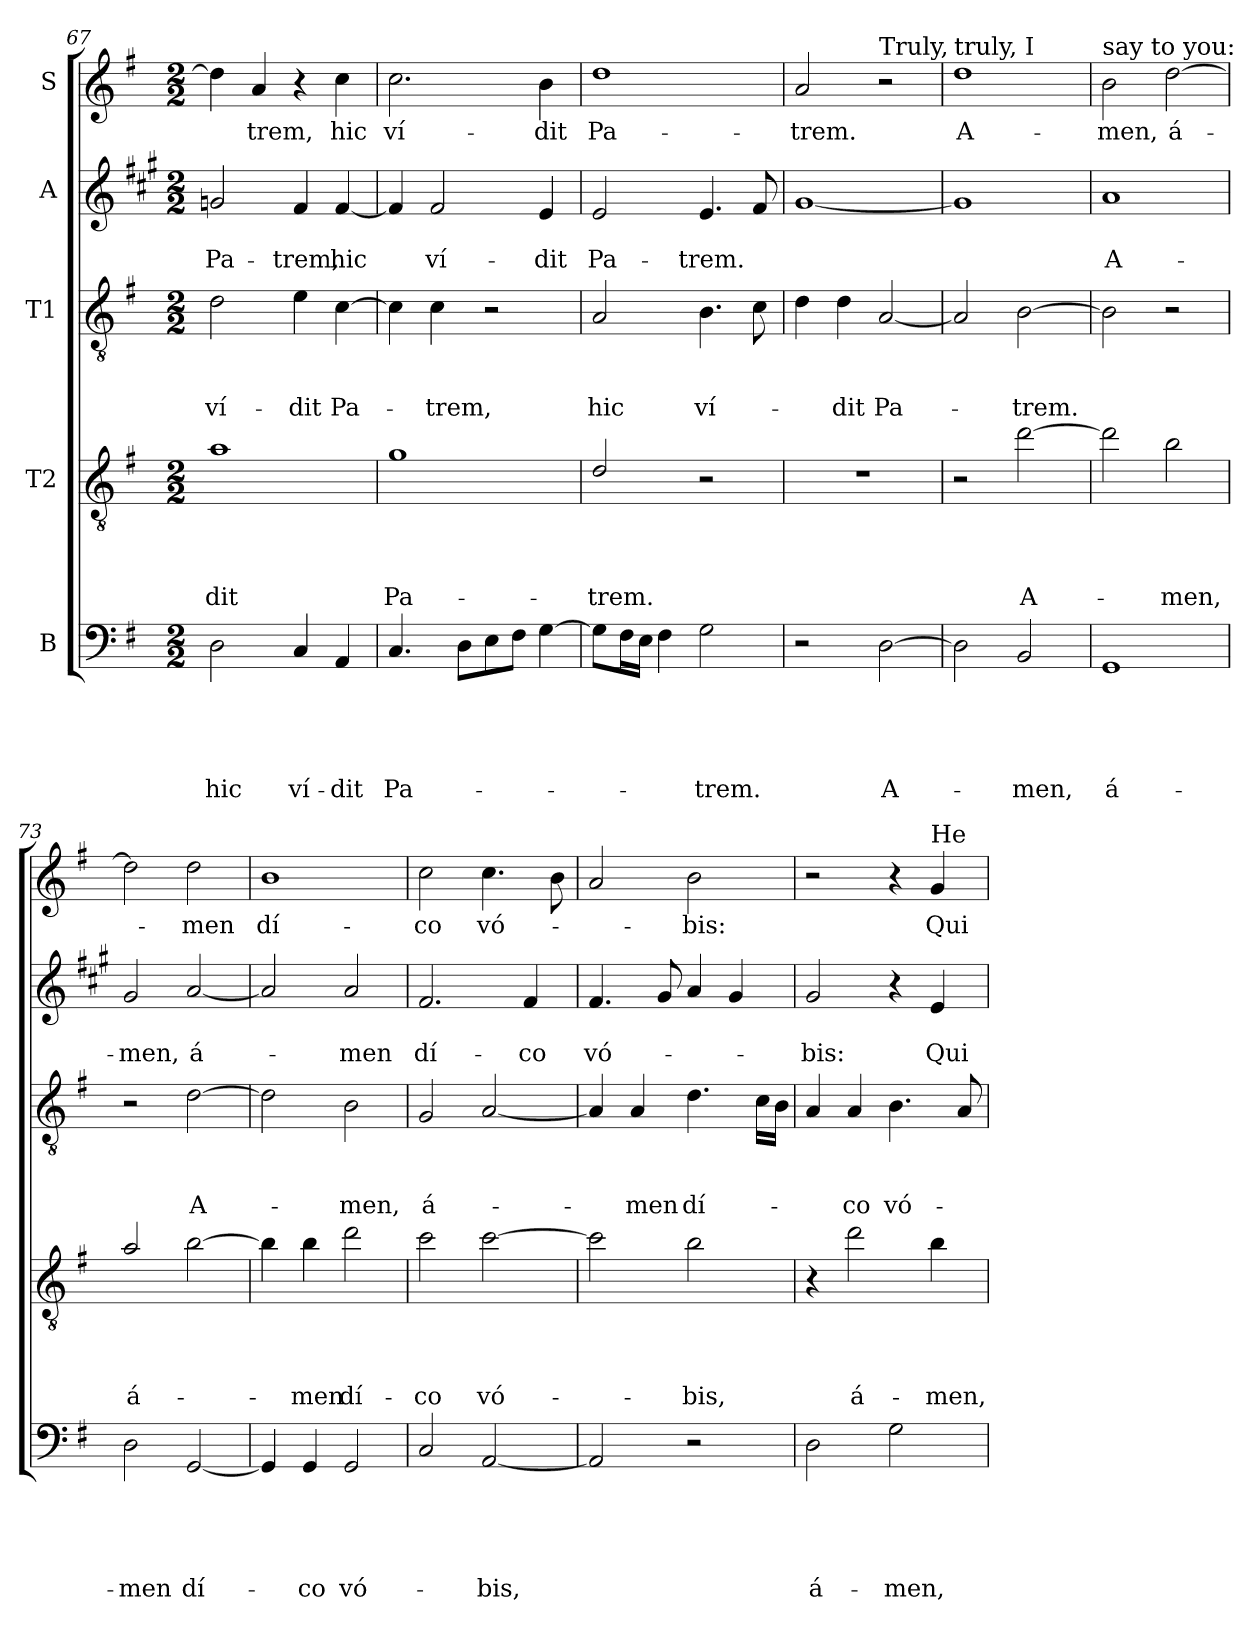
**kern	**text	**text	**text	**text	**text	**kern	**text	**text	**text	**text	**kern	**text	**text	**text	**kern	**text	**text	**kern	**text
*part5	*part5	*part5	*part5	*part5	*part5	*part4	*part4	*part4	*part4	*part4	*part3	*part3	*part3	*part3	*part2	*part2	*part2	*part1	*part1
*staff5	*staff5	*staff5	*staff5	*staff5	*staff5	*staff4	*staff4	*staff4	*staff4	*staff4	*staff3	*staff3	*staff3	*staff3	*staff2	*staff2	*staff2	*staff1	*staff1
*I"B	*	*	*	*	*	*I"T2	*	*	*	*	*I"T1	*	*	*	*I"A	*	*	*I"S	*
*clefF4	*	*	*	*	*	*clefGv2	*	*	*	*	*clefGv2	*	*	*	*clefG2	*	*	*clefG2	*
*	*	*	*	*	*	*ITrd8c14	*	*	*	*	*	*	*	*	*ITrd1c2	*	*	*	*
*k[f#]	*	*	*	*	*	*k[f#]	*	*	*	*	*k[f#]	*	*	*	*k[f#]	*	*	*k[f#]	*
*G:	*	*	*	*	*	*G:	*	*	*	*	*G:	*	*	*	*G:	*	*	*G:	*
*M2/2	*	*	*	*	*	*M2/2	*	*	*	*	*M2/2	*	*	*	*M2/2	*	*	*M2/2	*
=67	=67	=67	=67	=67	=67	=67	=67	=67	=67	=67	=67	=67	=67	=67	=67	=67	=67	=67	=67
!	!	!	!	!	!LO:LY:b	!	!	!	!	!LO:LY:b	!	!	!	!LO:LY:b	!	!	!LO:LY:b	!	!
2D\	.	.	.	.	hic	1A	.	.	.	-dit	2d\	.	.	ví-	2fn/	.	Pa-	4dd\]	.
!	!	!	!	!	!	!	!	!	!	!	!	!	!	!	!	!	!	!	!LO:LY:b
.	.	.	.	.	.	.	.	.	.	.	.	.	.	.	.	.	.	4a/	-trem,
!	!	!	!	!	!LO:LY:b	!	!	!	!	!	!	!	!	!LO:LY:b	!	!	!LO:LY:b	!	!
4C/	.	.	.	.	ví-	.	.	.	.	.	4e\	.	.	-dit	4e/	.	-trem,	4r	.
!	!	!	!	!	!LO:LY:b	!	!	!	!	!	!	!	!	!LO:LY:b	!	!	!LO:LY:b	!	!LO:LY:b
4AA/	.	.	.	.	-dit	.	.	.	.	.	[4c\	.	.	Pa-	[4e/	.	hic	4cc\	hic
=68	=68	=68	=68	=68	=68	=68	=68	=68	=68	=68	=68	=68	=68	=68	=68	=68	=68	=68	=68
!	!	!	!	!	!LO:LY:b	!	!	!	!	!LO:LY:b	!	!	!	!	!	!	!	!	!LO:LY:b
4.C/	.	.	.	.	Pa-	1G	.	.	.	Pa-	4c\]	.	.	.	4e/]	.	.	2.cc\	ví-
!	!	!	!	!	!	!	!	!	!	!	!	!	!	!LO:LY:b	!	!	!LO:LY:b	!	!
.	.	.	.	.	.	.	.	.	.	.	4c\	.	.	-trem,	2e/	.	ví-	.	.
8D\L	.	.	.	.	.	.	.	.	.	.	.	.	.	.	.	.	.	.	.
8E\	.	.	.	.	.	.	.	.	.	.	2r	.	.	.	.	.	.	.	.
8F#\J	.	.	.	.	.	.	.	.	.	.	.	.	.	.	.	.	.	.	.
!	!	!	!	!	!	!	!	!	!	!	!	!	!	!	!	!	!LO:LY:b	!	!LO:LY:b
[4G\	.	.	.	.	.	.	.	.	.	.	.	.	.	.	4d/	.	-dit	4b\	-dit
=69	=69	=69	=69	=69	=69	=69	=69	=69	=69	=69	=69	=69	=69	=69	=69	=69	=69	=69	=69
!	!	!	!	!	!	!	!	!	!	!LO:LY:b	!	!	!	!LO:LY:b	!	!	!LO:LY:b	!	!LO:LY:b
8G\L]	.	.	.	.	.	2D/	.	.	.	-trem.	2A/	.	.	hic	2d/	.	Pa-	1dd	Pa-
16F#\L	.	.	.	.	.	.	.	.	.	.	.	.	.	.	.	.	.	.	.
16E\JJ	.	.	.	.	.	.	.	.	.	.	.	.	.	.	.	.	.	.	.
4F#\	.	.	.	.	.	.	.	.	.	.	.	.	.	.	.	.	.	.	.
!	!	!	!	!	!LO:LY:b	!	!	!	!	!	!	!	!	!LO:LY:b	!	!	!LO:LY:b	!	!
2G\	.	.	.	.	-trem.	2r	.	.	.	.	4.B\	.	.	ví-	4.d/	.	-trem.	.	.
.	.	.	.	.	.	.	.	.	.	.	8c\	.	.	.	8e/	.	.	.	.
=70	=70	=70	=70	=70	=70	=70	=70	=70	=70	=70	=70	=70	=70	=70	=70	=70	=70	=70	=70
!	!	!	!	!	!	!	!	!	!	!	!	!	!	!	!	!	!	!	!LO:LY:b
2r	.	.	.	.	.	1r	.	.	.	.	4d\	.	.	.	[1f#	.	.	2a/	-trem.
!	!	!	!	!	!	!	!	!	!	!	!	!	!	!LO:LY:b	!	!	!	!	!
.	.	.	.	.	.	.	.	.	.	.	4d\	.	.	-dit	.	.	.	.	.
!	!	!	!	!	!	!	!	!	!	!	!	!	!	!	!	!	!	!LO:TX:a:t=Truly,	!
!	!	!	!	!	!LO:LY:b	!	!	!	!	!	!	!	!	!LO:LY:b	!	!	!	!	!
[2D\	.	.	.	.	A-	.	.	.	.	.	[2A/	.	.	Pa-	.	.	.	2r	.
=71	=71	=71	=71	=71	=71	=71	=71	=71	=71	=71	=71	=71	=71	=71	=71	=71	=71	=71	=71
!	!	!	!	!	!	!	!	!	!	!	!	!	!	!	!	!	!	!LO:TX:a:t=truly, I	!
!	!	!	!	!	!	!	!	!	!	!	!	!	!	!	!	!	!	!	!LO:LY:b
2D\]	.	.	.	.	.	2r	.	.	.	.	2A/]	.	.	.	1f#]	.	.	1dd	A-
!	!	!	!	!	!LO:LY:b	!	!	!	!	!LO:LY:b	!	!	!	!LO:LY:b	!	!	!	!	!
2BB/	.	.	.	.	-men,	[2d\	.	.	.	A-	[2B\	.	.	-trem.	.	.	.	.	.
!!LO:LB:g=z
=72	=72	=72	=72	=72	=72	=72	=72	=72	=72	=72	=72	=72	=72	=72	=72	=72	=72	=72	=72
!	!	!	!	!	!	!	!	!	!	!	!	!	!	!	!	!	!	!LO:TX:a:t=say to you&colon;	!
!	!	!	!	!	!LO:LY:b	!	!	!	!	!	!	!	!	!	!	!	!LO:LY:b	!	!LO:LY:b
1GG	.	.	.	.	á-	2d\]	.	.	.	.	2B\]	.	.	.	1g	.	A-	2b\	-men,
!	!	!	!	!	!	!	!	!	!	!LO:LY:b	!	!	!	!	!	!	!	!	!LO:LY:b
.	.	.	.	.	.	2B\	.	.	.	-men,	2r	.	.	.	.	.	.	[2dd\	á-
=73	=73	=73	=73	=73	=73	=73	=73	=73	=73	=73	=73	=73	=73	=73	=73	=73	=73	=73	=73
!	!	!	!	!	!LO:LY:b	!	!	!	!	!LO:LY:b	!	!	!	!	!	!	!LO:LY:b	!	!
2D\	.	.	.	.	-men	2A/	.	.	.	á-	2r	.	.	.	2f#/	.	-men,	2dd\]	.
!	!	!	!	!	!LO:LY:b	!	!	!	!	!	!	!	!	!LO:LY:b	!	!	!LO:LY:b	!	!LO:LY:b
[2GG/	.	.	.	.	dí-	[2B\	.	.	.	.	[2d\	.	.	A-	[2g/	.	á-	2dd\	-men
=74	=74	=74	=74	=74	=74	=74	=74	=74	=74	=74	=74	=74	=74	=74	=74	=74	=74	=74	=74
!	!	!	!	!	!	!	!	!	!	!	!	!	!	!	!	!	!	!	!LO:LY:b
4GG/]	.	.	.	.	.	4B\]	.	.	.	.	2d\]	.	.	.	2g/]	.	.	1b	dí-
!	!	!	!	!	!LO:LY:b	!	!	!	!	!LO:LY:b	!	!	!	!	!	!	!	!	!
4GG/	.	.	.	.	-co	4B\	.	.	.	-men	.	.	.	.	.	.	.	.	.
!	!	!	!	!	!LO:LY:b	!	!	!	!	!LO:LY:b	!	!	!	!LO:LY:b	!	!	!LO:LY:b	!	!
2GG/	.	.	.	.	vó-	2d\	.	.	.	dí-	2B\	.	.	-men,	2g/	.	-men	.	.
=75	=75	=75	=75	=75	=75	=75	=75	=75	=75	=75	=75	=75	=75	=75	=75	=75	=75	=75	=75
!	!	!	!	!	!	!	!	!	!	!LO:LY:b	!	!	!	!LO:LY:b	!	!	!LO:LY:b	!	!LO:LY:b
2C/	.	.	.	.	.	2c\	.	.	.	-co	2G/	.	.	á-	2.e/	.	dí-	2cc\	-co
!	!	!	!	!	!LO:LY:b	!	!	!	!	!LO:LY:b	!	!	!	!	!	!	!	!	!LO:LY:b
[2AA/	.	.	.	.	-bis,	[2c\	.	.	.	vó-	[2A/	.	.	.	.	.	.	4.cc\	vó-
!	!	!	!	!	!	!	!	!	!	!	!	!	!	!	!	!	!LO:LY:b	!	!
.	.	.	.	.	.	.	.	.	.	.	.	.	.	.	4e/	.	-co	.	.
.	.	.	.	.	.	.	.	.	.	.	.	.	.	.	.	.	.	8b\	.
=76	=76	=76	=76	=76	=76	=76	=76	=76	=76	=76	=76	=76	=76	=76	=76	=76	=76	=76	=76
!	!	!	!	!	!	!	!	!	!	!	!	!	!	!	!	!	!LO:LY:b	!	!
2AA/]	.	.	.	.	.	2c\]	.	.	.	.	4A/]	.	.	.	4.e/	.	vó-	2a/	.
!	!	!	!	!	!	!	!	!	!	!	!	!	!	!LO:LY:b	!	!	!	!	!
.	.	.	.	.	.	.	.	.	.	.	4A/	.	.	-men	.	.	.	.	.
.	.	.	.	.	.	.	.	.	.	.	.	.	.	.	8f#/	.	.	.	.
!	!	!	!	!	!	!	!	!	!	!LO:LY:b	!	!	!	!LO:LY:b	!	!	!	!	!LO:LY:b
2r	.	.	.	.	.	2B\	.	.	.	-bis,	4.d\	.	.	dí-	4g/	.	.	2b\	-bis:
.	.	.	.	.	.	.	.	.	.	.	.	.	.	.	4f#/	.	.	.	.
.	.	.	.	.	.	.	.	.	.	.	16c\LL	.	.	.	.	.	.	.	.
.	.	.	.	.	.	.	.	.	.	.	16B\JJ	.	.	.	.	.	.	.	.
=77	=77	=77	=77	=77	=77	=77	=77	=77	=77	=77	=77	=77	=77	=77	=77	=77	=77	=77	=77
!	!	!	!	!	!LO:LY:b	!	!	!	!	!	!	!	!	!	!	!	!LO:LY:b	!	!
2D\	.	.	.	.	á-	4r	.	.	.	.	4A/	.	.	.	2f#/	.	-bis:	2r	.
!	!	!	!	!	!	!	!	!	!	!LO:LY:b	!	!	!	!LO:LY:b	!	!	!	!	!
.	.	.	.	.	.	2d\	.	.	.	á-	4A/	.	.	-co	.	.	.	.	.
!	!	!	!	!	!LO:LY:b	!	!	!	!	!	!	!	!	!LO:LY:b	!	!	!	!	!
2G\	.	.	.	.	-men,	.	.	.	.	.	4.B\	.	.	vó-	4r	.	.	4r	.
!	!	!	!	!	!	!	!	!	!	!	!	!	!	!	!	!	!	!LO:TX:a:t=He	!
!	!	!	!	!	!	!	!	!	!	!LO:LY:b	!	!	!	!	!	!	!LO:LY:b	!	!LO:LY:b
.	.	.	.	.	.	4B\	.	.	.	-men,	.	.	.	.	4d/	.	Qui	4g/	Qui
.	.	.	.	.	.	.	.	.	.	.	8A/	.	.	.	.	.	.	.	.
=	=	=	=	=	=	=	=	=	=	=	=	=	=	=	=	=	=	=	=
*-	*-	*-	*-	*-	*-	*-	*-	*-	*-	*-	*-	*-	*-	*-	*-	*-	*-	*-	*-
